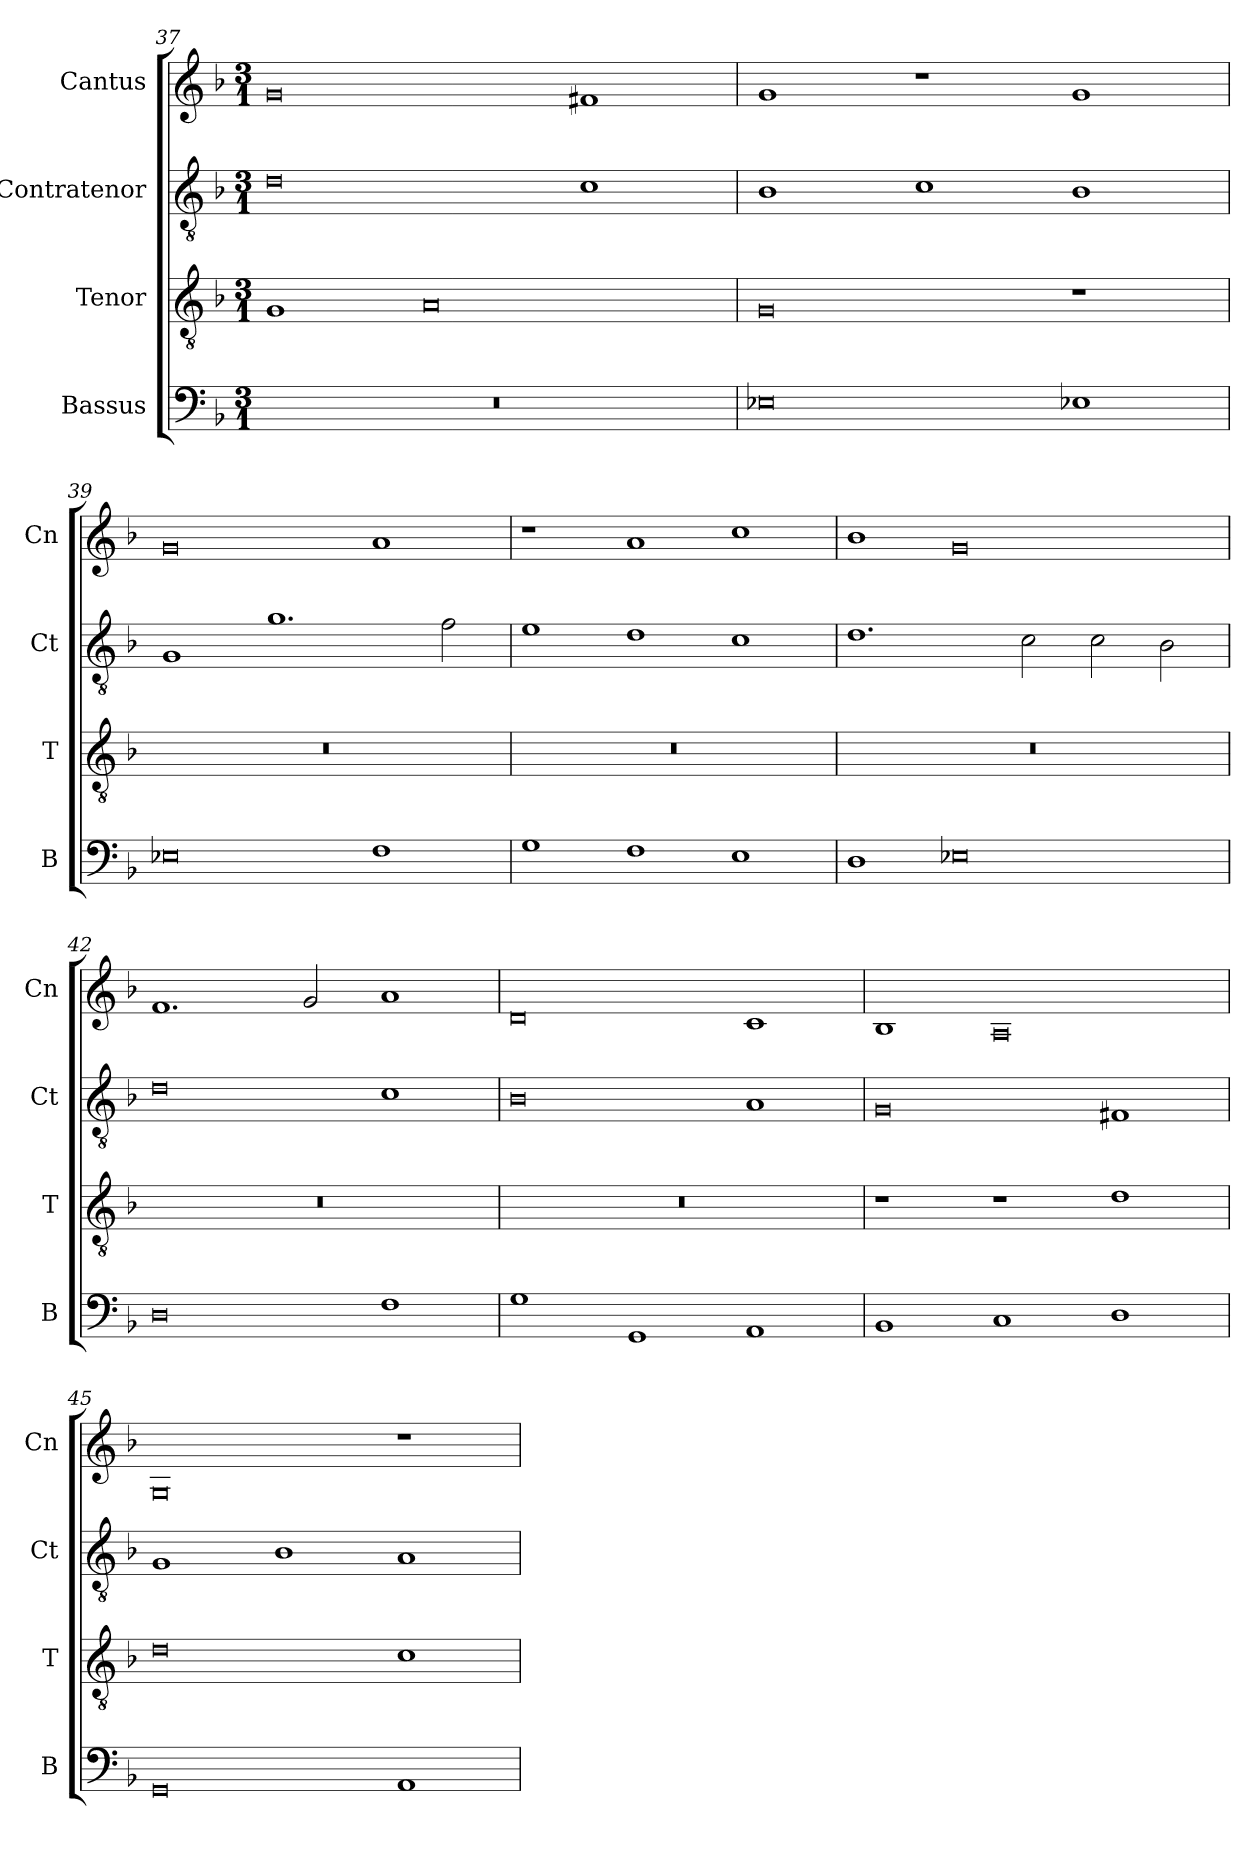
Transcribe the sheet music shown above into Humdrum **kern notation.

**kern	**kern	**kern	**kern
*part4	*part3	*part2	*part1
*staff4	*staff3	*staff2	*staff1
*I"Bassus	*I"Tenor	*I"Contratenor	*I"Cantus
*I'B	*I'T	*I'Ct	*I'Cn
*clefF4	*clefGv2	*clefGv2	*clefG2
*k[b-]	*k[b-]	*k[b-]	*k[b-]
*M3/1	*M3/1	*M3/1	*M3/1
=37	=37	=37	=37
0.r	1G	0d	0g
.	0A	.	.
.	.	1c	1f#X
=38	=38	=38	=38
0E-X	0G	1B-	1g
.	.	1c	1r
1E-X	1r	1B-	1g
=39	=39	=39	=39
0E-X	0.r	1G	0g
.	.	1.g	.
1F	.	.	1a
.	.	2f\	.
=40	=40	=40	=40
1G	0.r	1e	1r
1F	.	1d	1a
1E	.	1c	1cc
=41	=41	=41	=41
1D	0.r	1.d	1b-
0E-X	.	.	0g
.	.	2c\	.
.	.	2c\	.
.	.	2B-\	.
=42	=42	=42	=42
0D	0.r	0d	1.f
.	.	.	2g/
1F	.	1c	1a
=43	=43	=43	=43
1G	0.r	0B-	0d
1GG	.	.	.
1AA	.	1A	1c
=44	=44	=44	=44
1BB-	1r	0G	1B-
1C	1r	.	0A
1D	1d	1F#X	.
=45	=45	=45	=45
0GG	0d	1G	0G
.	.	1B-	.
1AA	1c	1A	1r
=	=	=	=
*-	*-	*-	*-
